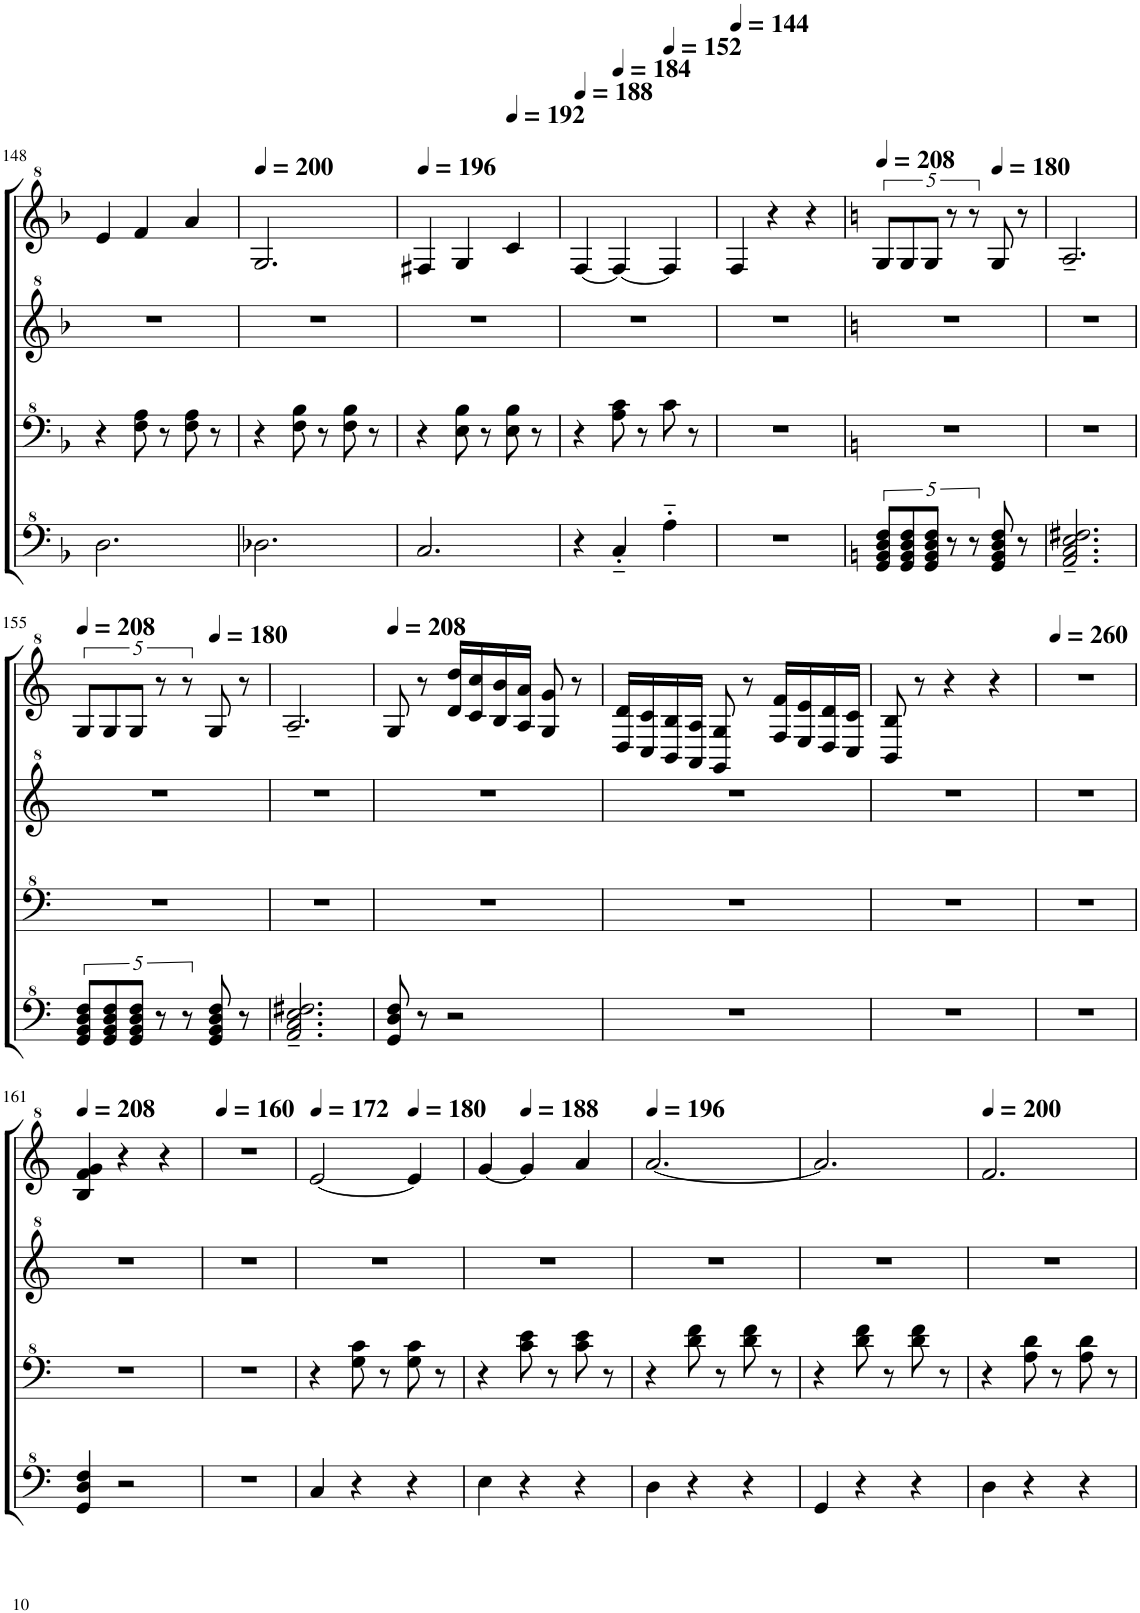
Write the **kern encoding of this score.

**kern	**kern	**kern	**kern
*part1	*part1	*part1	*part1
*staff4	*staff3	*staff2	*staff1
*I"Model III	*	*	*
!!LO:PB:g=z
*clefF^4	*clefF^4	*clefG^2	*clefG^2
*k[b-]	*k[b-]	*k[b-]	*k[b-]
*M3/4	*M3/4	*M3/4	*M3/4
=148	=148	=148	=148
2.d\	4r	2.r	4ee/
.	8f\ 8a\	.	4ff/
.	8r	.	.
.	8f\ 8a\	.	4aa/
.	8r	.	.
=149	=149	=149	=149
*	*	*	*MM200
2.d-X\	4r	2.r	2.g/
.	8f\ 8b-\	.	.
.	8r	.	.
.	8f\ 8b-\	.	.
.	8r	.	.
=150	=150	=150	=150
*	*	*	*MM196
2.c/	4r	2.r	4f#X/
.	8e\ 8b-\	.	4g/
.	8r	.	.
*	*	*	*MM192
.	8e\ 8b-\	.	4cc/
.	8r	.	.
=151	=151	=151	=151
*	*	*	*MM188
4r	4r	2.r	[4f/
*	*	*	*MM184
4c'~/	8a\ 8cc\	.	4f/_
.	8r	.	.
*	*	*	*MM152
4a'~\	8cc\	.	4f/]
.	8r	.	.
=152	=152	=152	=152
*	*	*	*MM144
2.r	2.r	2.r	4f/
.	.	.	4r
.	.	.	4r
=153	=153	=153	=153
*k[]	*k[]	*k[]	*k[]
*	*	*	*MM208
10G/ 10B/ 10d/ 10f/L	2.r	2.r	10g/L
10G/ 10B/ 10d/ 10f/	.	.	10g/
10G/ 10B/ 10d/ 10f/J	.	.	10g/J
10r	.	.	10r
10r	.	.	10r
*	*	*	*MM180
8G/ 8B/ 8d/ 8f/	.	.	8g/
8r	.	.	8r
=154	=154	=154	=154
2.A/~ 2.c/~ 2.e/~ 2.f#X/~	2.r	2.r	2.a~/
!!LO:LB:g=z
=155	=155	=155	=155
*	*	*	*MM208
10G/ 10B/ 10d/ 10f/L	2.r	2.r	10g/L
10G/ 10B/ 10d/ 10f/	.	.	10g/
10G/ 10B/ 10d/ 10f/J	.	.	10g/J
10r	.	.	10r
10r	.	.	10r
*	*	*	*MM180
8G/ 8B/ 8d/ 8f/	.	.	8g/
8r	.	.	8r
=156	=156	=156	=156
2.A/~ 2.c/~ 2.e/~ 2.f#X/~	2.r	2.r	2.a~/
=157	=157	=157	=157
*	*	*	*MM208
8G/ 8d/ 8f/	2.r	2.r	8g/
8r	.	.	8r
2r	.	.	16dd/ 16ddd/LL
.	.	.	16cc/ 16ccc/
.	.	.	16b/ 16bb/
.	.	.	16a/ 16aa/JJ
.	.	.	8g/ 8gg/
.	.	.	8r
=158	=158	=158	=158
2.r	2.r	2.r	16d/ 16dd/LL
.	.	.	16c/ 16cc/
.	.	.	16B/ 16b/
.	.	.	16A/ 16a/JJ
.	.	.	8G/ 8g/
.	.	.	8r
.	.	.	16f/ 16ff/LL
.	.	.	16e/ 16ee/
.	.	.	16d/ 16dd/
.	.	.	16c/ 16cc/JJ
=159	=159	=159	=159
2.r	2.r	2.r	8B/ 8b/
.	.	.	8r
.	.	.	4r
.	.	.	4r
=160	=160	=160	=160
*	*	*	*MM260
2.r	2.r	2.r	2.r
!!LO:LB:g=z
=161	=161	=161	=161
*	*	*	*MM208
4G/ 4d/ 4f/	2.r	2.r	4b/ 4ff/ 4gg/
2r	.	.	4r
.	.	.	4r
=162	=162	=162	=162
*	*	*	*MM160
2.r	2.r	2.r	2.r
=163	=163	=163	=163
*	*	*	*MM172
4c/	4r	2.r	[2ee/
4r	8g\ 8cc\	.	.
.	8r	.	.
*	*	*	*MM180
4r	8g\ 8cc\	.	4ee/]
.	8r	.	.
=164	=164	=164	=164
4e\	4r	2.r	[4gg/
*	*	*	*MM188
4r	8cc\ 8ee\	.	4gg/]
.	8r	.	.
4r	8cc\ 8ee\	.	4aa/
.	8r	.	.
=165	=165	=165	=165
*	*	*	*MM196
4d\	4r	2.r	[2.aa/
4r	8dd\ 8ff\	.	.
.	8r	.	.
4r	8dd\ 8ff\	.	.
.	8r	.	.
=166	=166	=166	=166
4G/	4r	2.r	2.aa/]
4r	8dd\ 8ff\	.	.
.	8r	.	.
4r	8dd\ 8ff\	.	.
.	8r	.	.
=167	=167	=167	=167
*	*	*	*MM200
4d\	4r	2.r	2.ff/
4r	8a\ 8dd\	.	.
.	8r	.	.
4r	8a\ 8dd\	.	.
.	8r	.	.
=	=	=	=
*-	*-	*-	*-
